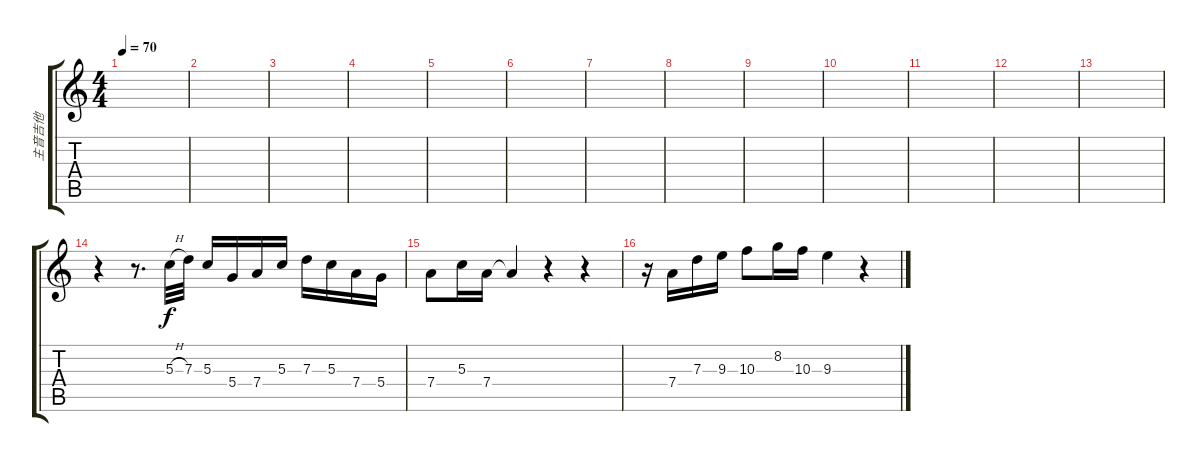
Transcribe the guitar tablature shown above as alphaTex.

\track ("主音吉他" "主音吉他") {instrument overdrivenguitar}
\staff {score tabs}
\tuning (E4 B3 G3 D3 A2 E2) {hide}
\ts (4 4)
\tempo 70
\clef g2
\ks c
|
|
|
|
|
|
|
|
|
|
|
|
|
r.4{instrument acousticguitarsteel} r.8{d} 5.3{h}.32 7.3.32 5.3.16 5.4.16 7.4.16 5.3.16 7.3.16 5.3.16 7.4.16 5.4.16 |
7.4.8 5.3.16 7.4.16 7.4{t}.4 r.4 r.4 |
r.16 7.4.16 7.3.16 9.3.16 10.3.8 8.2.16 10.3.16 9.3.4 r.4
